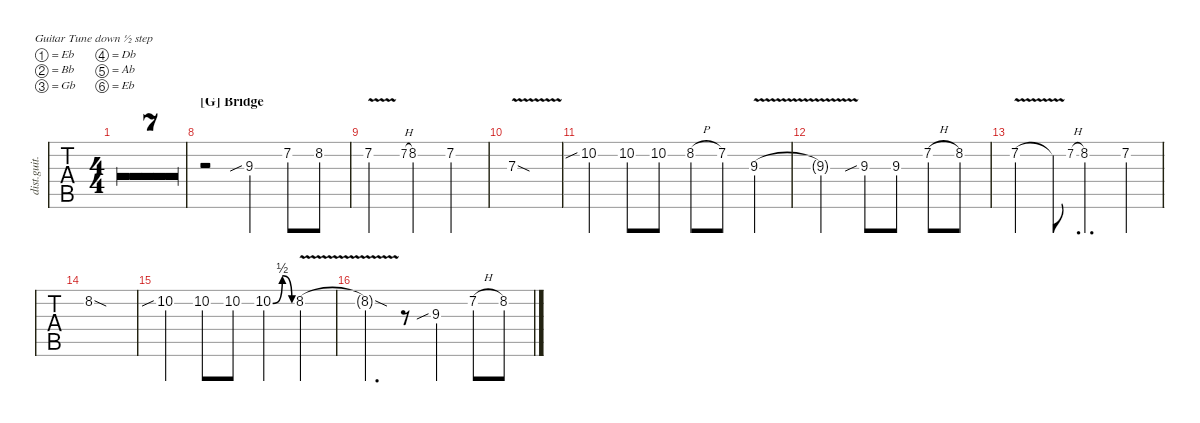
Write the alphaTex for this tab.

\defaultSystemsLayout 4
\hideDynamics
\bracketExtendMode nobrackets
\otherSystemsTrackNameOrientation horizontal
\track ("Lead Guitar 1" "dist.guit.") {multiBarRest instrument distortionguitar}
\staff {tabs}
\tuning (Eb4 Bb3 Gb3 Db3 Ab2 Eb2)
\ts (4 4)
\tempo 148
\clef g2
\ks eminor
r.1{dy mf} |
r.1 |
r.1 |
r.1 |
r.1 |
r.1 |
r.1 |
\section ("G" "Bridge")
r.2 9.3{sib acc #}.4 7.2{acc forcenatural}.8 8.2{acc #}.8 |
7.2{v acc forcenatural}.2 7.2{h acc forcenatural}.8{gr} 8.2{acc #}.4 7.2{acc forcenatural}.4 |
7.3{v sod acc #}.1 |
10.2{sib acc #}.4 10.2{acc #}.8 10.2{acc #}.8 8.2{h acc #}.8 7.2{acc forcenatural}.8 9.3{v acc #}.4 |
9.3{v t acc #}.2 9.3{sib acc #}.8 9.3{acc #}.8 7.2{h acc forcenatural}.8 8.2{acc #}.8 |
7.2{v acc forcenatural}.4 7.2{t acc forcenatural}.8 7.2{h acc forcenatural}.8{d gr} 8.2{acc #}.4{d} 7.2{acc forcenatural}.4 |
8.2{sod acc #}.1 |
10.2{sib acc #}.4 10.2{acc #}.8 10.2{acc #}.8 10.2{be (bendrelease 0 0 19.2 2 28.799999999999997 2 42.6 0) acc #}.4 8.2{v acc #}.4 |
8.2{v sod t acc #}.4{d} r.8 9.3{sib acc #}.4 7.2{h acc forcenatural}.8 8.2{acc #}.8
